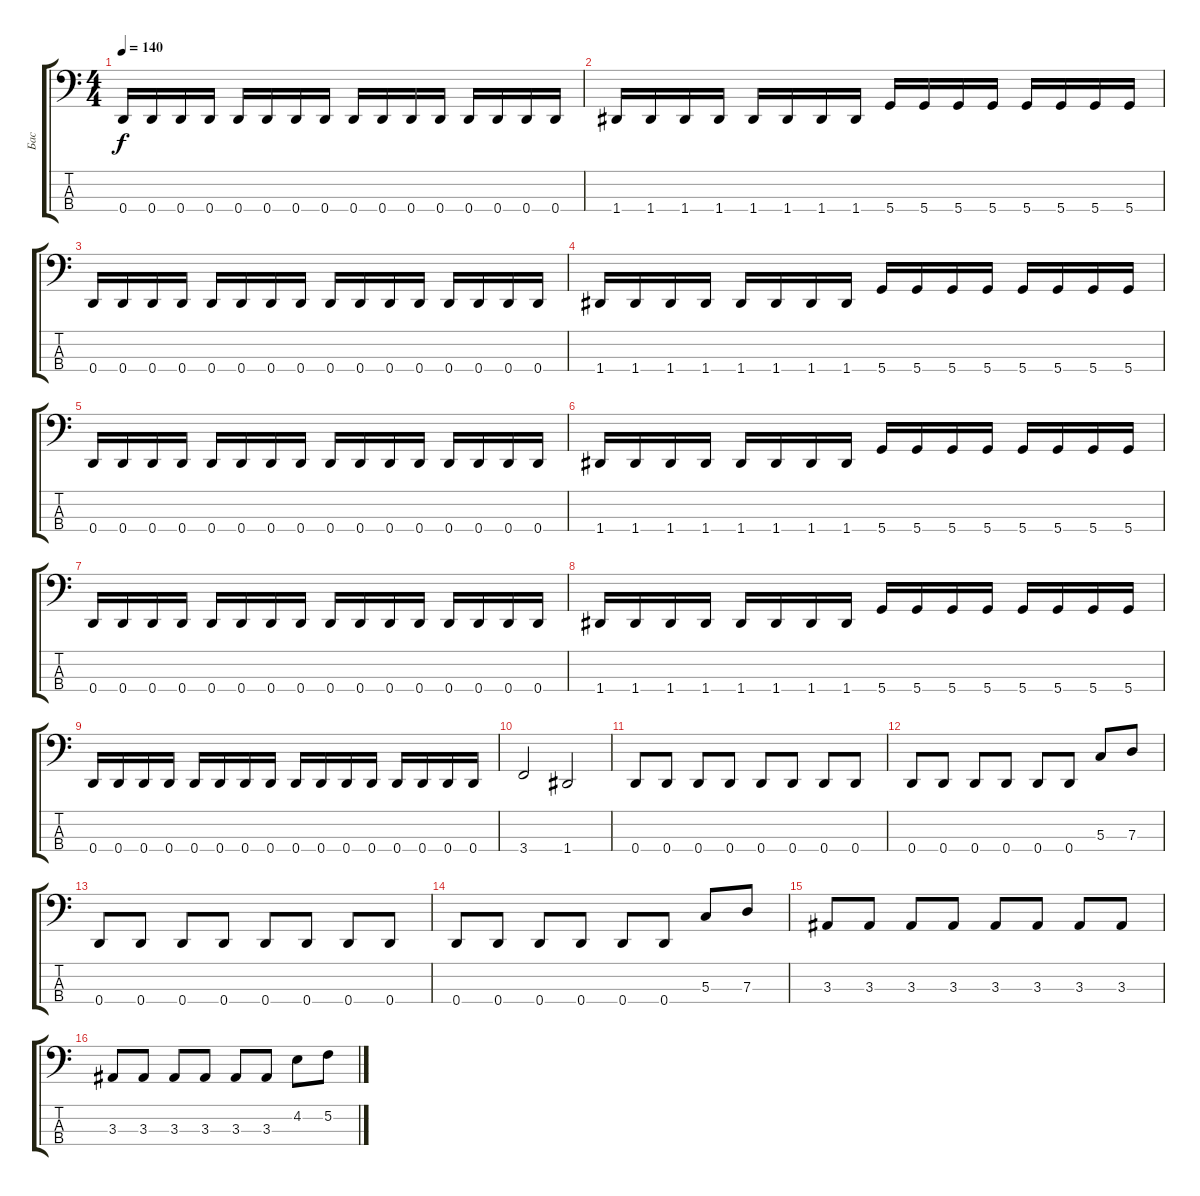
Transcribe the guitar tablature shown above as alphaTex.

\track ("Бас" "Бас") {instrument electricbassfinger}
\staff {score tabs}
\tuning (F2 C2 G1 D1) {hide}
\ts (4 4)
\tempo 140
\clef f4
\ks c
0.4.16{dy f} 0.4.16 0.4.16 0.4.16 0.4.16 0.4.16 0.4.16 0.4.16 0.4.16 0.4.16 0.4.16 0.4.16 0.4.16 0.4.16 0.4.16 0.4.16 |
1.4.16 1.4.16 1.4.16 1.4.16 1.4.16 1.4.16 1.4.16 1.4.16 5.4.16 5.4.16 5.4.16 5.4.16 5.4.16 5.4.16 5.4.16 5.4.16 |
0.4.16 0.4.16 0.4.16 0.4.16 0.4.16 0.4.16 0.4.16 0.4.16 0.4.16 0.4.16 0.4.16 0.4.16 0.4.16 0.4.16 0.4.16 0.4.16 |
1.4.16 1.4.16 1.4.16 1.4.16 1.4.16 1.4.16 1.4.16 1.4.16 5.4.16 5.4.16 5.4.16 5.4.16 5.4.16 5.4.16 5.4.16 5.4.16 |
0.4.16 0.4.16 0.4.16 0.4.16 0.4.16 0.4.16 0.4.16 0.4.16 0.4.16 0.4.16 0.4.16 0.4.16 0.4.16 0.4.16 0.4.16 0.4.16 |
1.4.16 1.4.16 1.4.16 1.4.16 1.4.16 1.4.16 1.4.16 1.4.16 5.4.16 5.4.16 5.4.16 5.4.16 5.4.16 5.4.16 5.4.16 5.4.16 |
0.4.16 0.4.16 0.4.16 0.4.16 0.4.16 0.4.16 0.4.16 0.4.16 0.4.16 0.4.16 0.4.16 0.4.16 0.4.16 0.4.16 0.4.16 0.4.16 |
1.4.16 1.4.16 1.4.16 1.4.16 1.4.16 1.4.16 1.4.16 1.4.16 5.4.16 5.4.16 5.4.16 5.4.16 5.4.16 5.4.16 5.4.16 5.4.16 |
0.4.16 0.4.16 0.4.16 0.4.16 0.4.16 0.4.16 0.4.16 0.4.16 0.4.16 0.4.16 0.4.16 0.4.16 0.4.16 0.4.16 0.4.16 0.4.16 |
3.4.2 1.4.2 |
0.4.8 0.4.8 0.4.8 0.4.8 0.4.8 0.4.8 0.4.8 0.4.8 |
0.4.8 0.4.8 0.4.8 0.4.8 0.4.8 0.4.8 5.3.8 7.3.8 |
0.4.8 0.4.8 0.4.8 0.4.8 0.4.8 0.4.8 0.4.8 0.4.8 |
0.4.8 0.4.8 0.4.8 0.4.8 0.4.8 0.4.8 5.3.8 7.3.8 |
3.3.8 3.3.8 3.3.8 3.3.8 3.3.8 3.3.8 3.3.8 3.3.8 |
3.3.8 3.3.8 3.3.8 3.3.8 3.3.8 3.3.8 4.2.8 5.2.8
